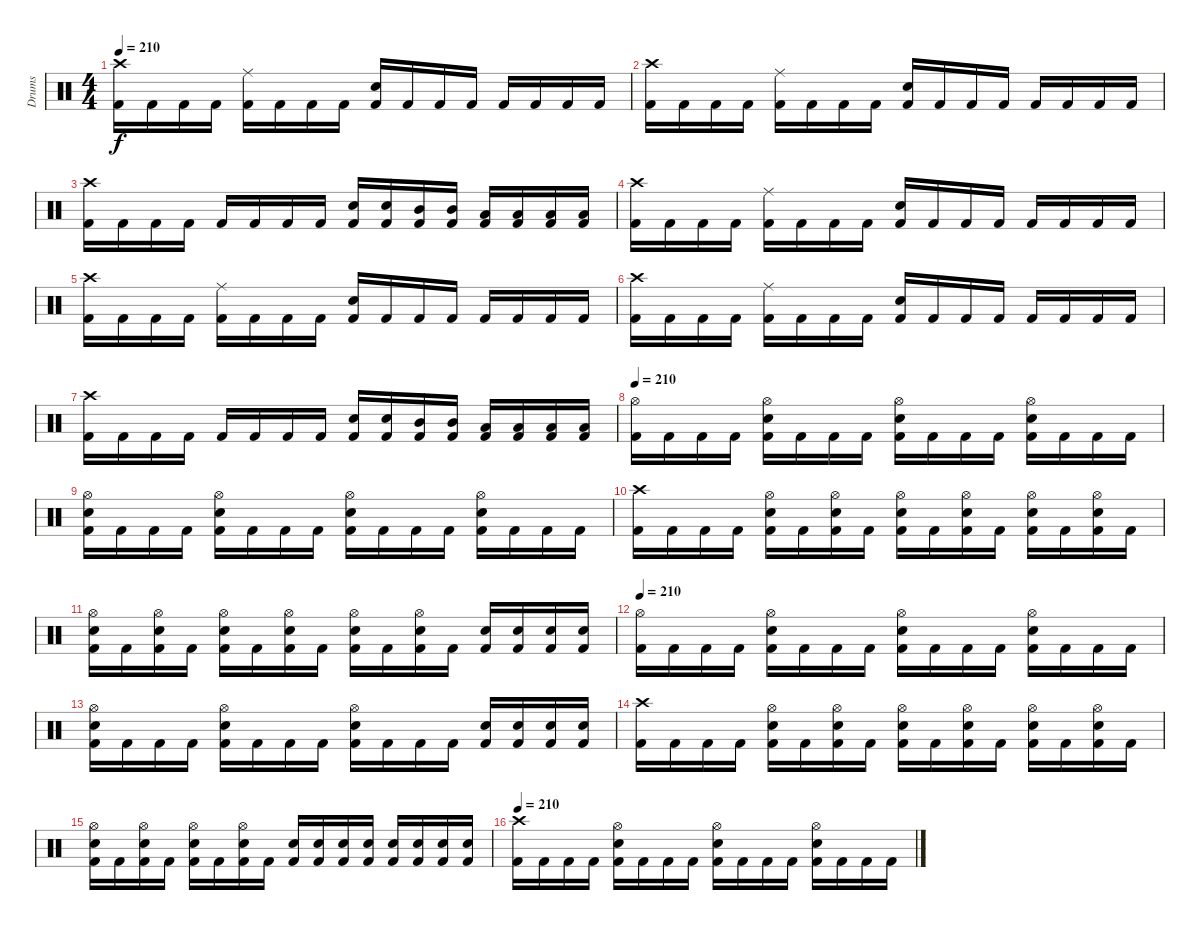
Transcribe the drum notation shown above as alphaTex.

\track ("Drums" "Drums") {instrument percussion}
\staff {score}
\articulation defaults
\ts (4 4)
\tempo 210
\clef neutral
\ks c
("Crash high (hit)" "Kick (hit) 2").16{dy f} "Kick (hit) 2".16 "Kick (hit) 2".16 "Kick (hit) 2".16 ("Ride (middle)" "Kick (hit) 2").16 "Kick (hit) 2".16 "Kick (hit) 2".16 "Kick (hit) 2".16 ("Snare (hit) 2" "Kick (hit) 2").16 "Kick (hit) 2".16 "Kick (hit) 2".16 "Kick (hit) 2".16 "Kick (hit) 2".16 "Kick (hit) 2".16 "Kick (hit) 2".16 "Kick (hit) 2".16 |
("Crash high (hit)" "Kick (hit) 2").16 "Kick (hit) 2".16 "Kick (hit) 2".16 "Kick (hit) 2".16 ("Ride (middle)" "Kick (hit) 2").16 "Kick (hit) 2".16 "Kick (hit) 2".16 "Kick (hit) 2".16 ("Snare (hit) 2" "Kick (hit) 2").16 "Kick (hit) 2".16 "Kick (hit) 2".16 "Kick (hit) 2".16 "Kick (hit) 2".16 "Kick (hit) 2".16 "Kick (hit) 2".16 "Kick (hit) 2".16 |
("Crash high (hit)" "Kick (hit) 2").16 "Kick (hit) 2".16 "Kick (hit) 2".16 "Kick (hit) 2".16 "Kick (hit) 2".16 "Kick (hit) 2".16 "Kick (hit) 2".16 "Kick (hit) 2".16 ("Snare (hit) 2" "Kick (hit) 2").16 ("Snare (hit) 2" "Kick (hit) 2").16 ("Mid Tom (hit)" "Kick (hit) 2").16 ("Mid Tom (hit)" "Kick (hit) 2").16 ("Low Tom (hit)" "Kick (hit) 2").16 ("Low Tom (hit)" "Kick (hit) 2").16 ("Low Floor Tom (hit)" "Kick (hit) 2").16 ("Low Floor Tom (hit)" "Kick (hit) 2").16 |
("Crash high (hit)" "Kick (hit) 2").16 "Kick (hit) 2".16 "Kick (hit) 2".16 "Kick (hit) 2".16 ("Ride (middle)" "Kick (hit) 2").16 "Kick (hit) 2".16 "Kick (hit) 2".16 "Kick (hit) 2".16 ("Snare (hit) 2" "Kick (hit) 2").16 "Kick (hit) 2".16 "Kick (hit) 2".16 "Kick (hit) 2".16 "Kick (hit) 2".16 "Kick (hit) 2".16 "Kick (hit) 2".16 "Kick (hit) 2".16 |
("Crash high (hit)" "Kick (hit) 2").16 "Kick (hit) 2".16 "Kick (hit) 2".16 "Kick (hit) 2".16 ("Ride (middle)" "Kick (hit) 2").16 "Kick (hit) 2".16 "Kick (hit) 2".16 "Kick (hit) 2".16 ("Snare (hit) 2" "Kick (hit) 2").16 "Kick (hit) 2".16 "Kick (hit) 2".16 "Kick (hit) 2".16 "Kick (hit) 2".16 "Kick (hit) 2".16 "Kick (hit) 2".16 "Kick (hit) 2".16 |
("Crash high (hit)" "Kick (hit) 2").16 "Kick (hit) 2".16 "Kick (hit) 2".16 "Kick (hit) 2".16 ("Ride (middle)" "Kick (hit) 2").16 "Kick (hit) 2".16 "Kick (hit) 2".16 "Kick (hit) 2".16 ("Snare (hit) 2" "Kick (hit) 2").16 "Kick (hit) 2".16 "Kick (hit) 2".16 "Kick (hit) 2".16 "Kick (hit) 2".16 "Kick (hit) 2".16 "Kick (hit) 2".16 "Kick (hit) 2".16 |
("Crash high (hit)" "Kick (hit) 2").16 "Kick (hit) 2".16 "Kick (hit) 2".16 "Kick (hit) 2".16 "Kick (hit) 2".16 "Kick (hit) 2".16 "Kick (hit) 2".16 "Kick (hit) 2".16 ("Snare (hit) 2" "Kick (hit) 2").16 ("Snare (hit) 2" "Kick (hit) 2").16 ("Mid Tom (hit)" "Kick (hit) 2").16 ("Mid Tom (hit)" "Kick (hit) 2").16 ("Low Tom (hit)" "Kick (hit) 2").16 ("Low Tom (hit)" "Kick (hit) 2").16 ("Low Floor Tom (hit)" "Kick (hit) 2").16 ("Low Floor Tom (hit)" "Kick (hit) 2").16 |
\tempo 210
("Hi-Hat (open)" "Kick (hit) 2").16 "Kick (hit) 2".16 "Kick (hit) 2".16 "Kick (hit) 2".16 ("Hi-Hat (open)" "Snare (hit) 2" "Kick (hit) 2").16 "Kick (hit) 2".16 "Kick (hit) 2".16 "Kick (hit) 2".16 ("Hi-Hat (open)" "Snare (hit) 2" "Kick (hit) 2").16 "Kick (hit) 2".16 "Kick (hit) 2".16 "Kick (hit) 2".16 ("Hi-Hat (open)" "Snare (hit) 2" "Kick (hit) 2").16 "Kick (hit) 2".16 "Kick (hit) 2".16 "Kick (hit) 2".16 |
("Hi-Hat (open)" "Snare (hit) 2" "Kick (hit) 2").16 "Kick (hit) 2".16 "Kick (hit) 2".16 "Kick (hit) 2".16 ("Hi-Hat (open)" "Snare (hit) 2" "Kick (hit) 2").16 "Kick (hit) 2".16 "Kick (hit) 2".16 "Kick (hit) 2".16 ("Hi-Hat (open)" "Snare (hit) 2" "Kick (hit) 2").16 "Kick (hit) 2".16 "Kick (hit) 2".16 "Kick (hit) 2".16 ("Hi-Hat (open)" "Snare (hit) 2" "Kick (hit) 2").16 "Kick (hit) 2".16 "Kick (hit) 2".16 "Kick (hit) 2".16 |
("Crash high (hit)" "Kick (hit) 2").16 "Kick (hit) 2".16 "Kick (hit) 2".16 "Kick (hit) 2".16 ("Hi-Hat (open)" "Snare (hit) 2" "Kick (hit) 2").16 "Kick (hit) 2".16 ("Hi-Hat (open)" "Snare (hit) 2" "Kick (hit) 2").16 "Kick (hit) 2".16 ("Hi-Hat (open)" "Snare (hit) 2" "Kick (hit) 2").16 "Kick (hit) 2".16 ("Hi-Hat (open)" "Snare (hit) 2" "Kick (hit) 2").16 "Kick (hit) 2".16 ("Hi-Hat (open)" "Snare (hit) 2" "Kick (hit) 2").16 "Kick (hit) 2".16 ("Hi-Hat (open)" "Snare (hit) 2" "Kick (hit) 2").16 "Kick (hit) 2".16 |
("Hi-Hat (open)" "Snare (hit) 2" "Kick (hit) 2").16 "Kick (hit) 2".16 ("Hi-Hat (open)" "Snare (hit) 2" "Kick (hit) 2").16 "Kick (hit) 2".16 ("Hi-Hat (open)" "Snare (hit) 2" "Kick (hit) 2").16 "Kick (hit) 2".16 ("Hi-Hat (open)" "Snare (hit) 2" "Kick (hit) 2").16 "Kick (hit) 2".16 ("Hi-Hat (open)" "Snare (hit) 2" "Kick (hit) 2").16 "Kick (hit) 2".16 ("Hi-Hat (open)" "Snare (hit) 2" "Kick (hit) 2").16 "Kick (hit) 2".16 ("Snare (hit) 2" "Kick (hit) 2").16 ("Snare (hit) 2" "Kick (hit) 2").16 ("Snare (hit) 2" "Kick (hit) 2").16 ("Snare (hit) 2" "Kick (hit) 2").16 |
\tempo 210
("Hi-Hat (open)" "Kick (hit) 2").16 "Kick (hit) 2".16 "Kick (hit) 2".16 "Kick (hit) 2".16 ("Hi-Hat (open)" "Snare (hit) 2" "Kick (hit) 2").16 "Kick (hit) 2".16 "Kick (hit) 2".16 "Kick (hit) 2".16 ("Hi-Hat (open)" "Snare (hit) 2" "Kick (hit) 2").16 "Kick (hit) 2".16 "Kick (hit) 2".16 "Kick (hit) 2".16 ("Hi-Hat (open)" "Snare (hit) 2" "Kick (hit) 2").16 "Kick (hit) 2".16 "Kick (hit) 2".16 "Kick (hit) 2".16 |
("Hi-Hat (open)" "Snare (hit) 2" "Kick (hit) 2").16 "Kick (hit) 2".16 "Kick (hit) 2".16 "Kick (hit) 2".16 ("Hi-Hat (open)" "Snare (hit) 2" "Kick (hit) 2").16 "Kick (hit) 2".16 "Kick (hit) 2".16 "Kick (hit) 2".16 ("Hi-Hat (open)" "Snare (hit) 2" "Kick (hit) 2").16 "Kick (hit) 2".16 "Kick (hit) 2".16 "Kick (hit) 2".16 ("Snare (hit) 2" "Kick (hit) 2").16 ("Snare (hit) 2" "Kick (hit) 2").16 ("Snare (hit) 2" "Kick (hit) 2").16 ("Snare (hit) 2" "Kick (hit) 2").16 |
("Crash high (hit)" "Kick (hit) 2").16 "Kick (hit) 2".16 "Kick (hit) 2".16 "Kick (hit) 2".16 ("Hi-Hat (open)" "Snare (hit) 2" "Kick (hit) 2").16 "Kick (hit) 2".16 ("Hi-Hat (open)" "Snare (hit) 2" "Kick (hit) 2").16 "Kick (hit) 2".16 ("Hi-Hat (open)" "Snare (hit) 2" "Kick (hit) 2").16 "Kick (hit) 2".16 ("Hi-Hat (open)" "Snare (hit) 2" "Kick (hit) 2").16 "Kick (hit) 2".16 ("Hi-Hat (open)" "Snare (hit) 2" "Kick (hit) 2").16 "Kick (hit) 2".16 ("Hi-Hat (open)" "Snare (hit) 2" "Kick (hit) 2").16 "Kick (hit) 2".16 |
("Hi-Hat (open)" "Snare (hit) 2" "Kick (hit) 2").16 "Kick (hit) 2".16 ("Hi-Hat (open)" "Snare (hit) 2" "Kick (hit) 2").16 "Kick (hit) 2".16 ("Hi-Hat (open)" "Snare (hit) 2" "Kick (hit) 2").16 "Kick (hit) 2".16 ("Hi-Hat (open)" "Snare (hit) 2" "Kick (hit) 2").16 "Kick (hit) 2".16 ("Snare (hit) 2" "Kick (hit) 2").16 ("Snare (hit) 2" "Kick (hit) 2").16 ("Snare (hit) 2" "Kick (hit) 2").16 ("Snare (hit) 2" "Kick (hit) 2").16 ("Snare (hit) 2" "Kick (hit) 2").16 ("Snare (hit) 2" "Kick (hit) 2").16 ("Snare (hit) 2" "Kick (hit) 2").16 ("Snare (hit) 2" "Kick (hit) 2").16 |
\tempo 210
("Crash high (hit)" "Kick (hit) 2").16 "Kick (hit) 2".16 "Kick (hit) 2".16 "Kick (hit) 2".16 ("Hi-Hat (open)" "Snare (hit) 2" "Kick (hit) 2").16 "Kick (hit) 2".16 "Kick (hit) 2".16 "Kick (hit) 2".16 ("Hi-Hat (open)" "Snare (hit) 2" "Kick (hit) 2").16 "Kick (hit) 2".16 "Kick (hit) 2".16 "Kick (hit) 2".16 ("Hi-Hat (open)" "Snare (hit) 2" "Kick (hit) 2").16 "Kick (hit) 2".16 "Kick (hit) 2".16 "Kick (hit) 2".16
